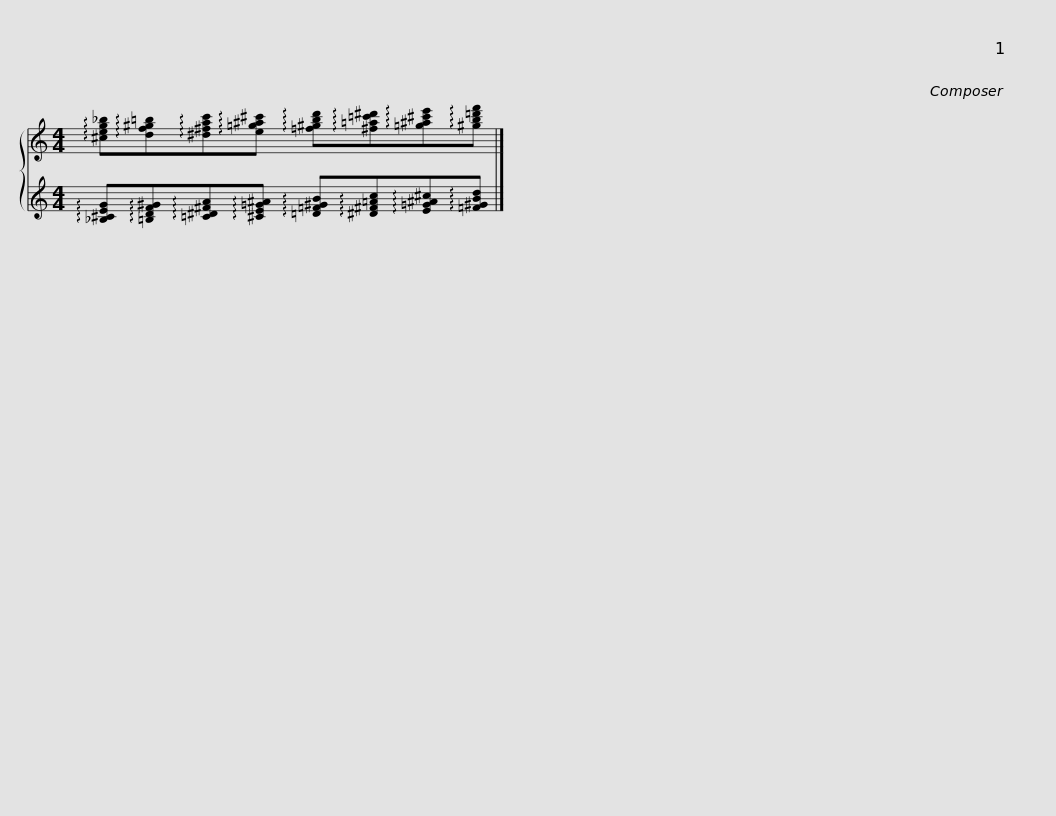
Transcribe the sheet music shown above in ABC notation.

X:1
%%score { 1 | 2 }
L:1/8
M:4/4
I:linebreak $
K:C
V:1 treble
V:2 treble
V:1
 !arpeggio![^ceg_b]!arpeggio![df^g=b]!arpeggio![^d^fac']!arpeggio![e=g^a^c'] !arpeggio![=f^gbd']!arpeggio![^f=a=c'^d']!arpeggio![=g^a^c'e']!arpeggio![^gb=d'f'] |] %1
V:2
 !arpeggio![_B,^CEG]!arpeggio![=B,DF^G]!arpeggio![=C^D^FA]!arpeggio![^CE=G^A] !arpeggio![=D=F^GB]!arpeggio![^D^F=Ac]!arpeggio![E=G^A^c]!arpeggio![=F^GBd] |] %1
